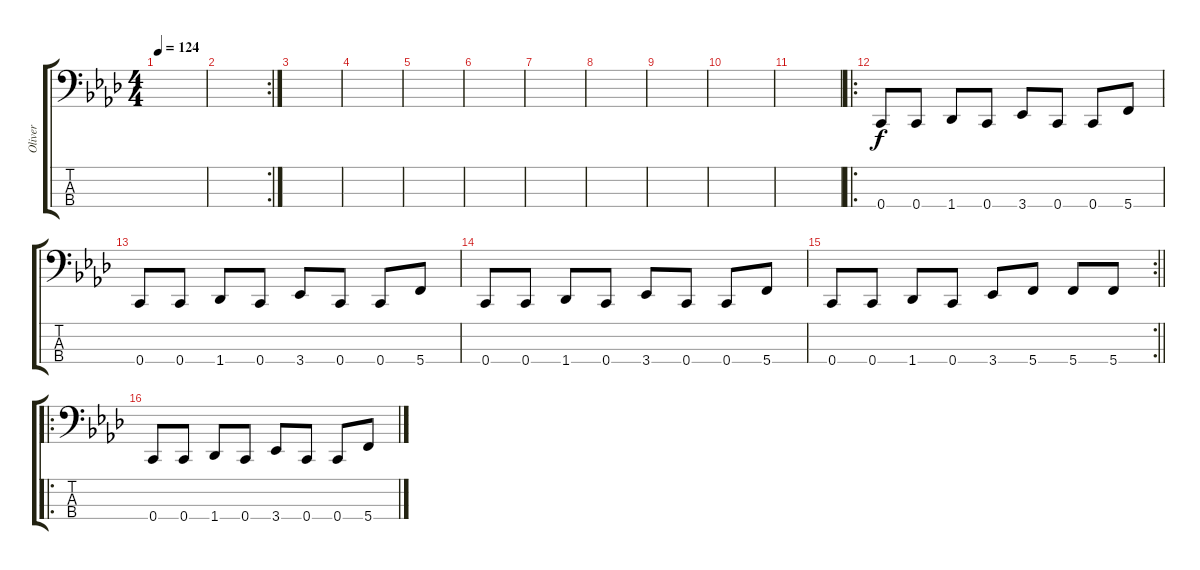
\track ("Oliver" "Oliver") {instrument electricbassfinger}
\staff {score tabs}
\tuning (F2 C2 G1 C1) {hide}
\ts (4 4)
\tempo 124
\clef f4
\ks ab
|
\rc 2
|
|
|
|
|
|
|
|
|
|
\ro
0.4.8 0.4.8 1.4.8 0.4.8 3.4.8 0.4.8 0.4.8 5.4.8 |
0.4.8 0.4.8 1.4.8 0.4.8 3.4.8 0.4.8 0.4.8 5.4.8 |
0.4.8 0.4.8 1.4.8 0.4.8 3.4.8 0.4.8 0.4.8 5.4.8 |
\rc 2
\barLineRight lightlight
0.4.8 0.4.8 1.4.8 0.4.8 3.4.8 5.4.8 5.4.8 5.4.8 |
\ro
0.4.8 0.4.8 1.4.8 0.4.8 3.4.8 0.4.8 0.4.8 5.4.8
